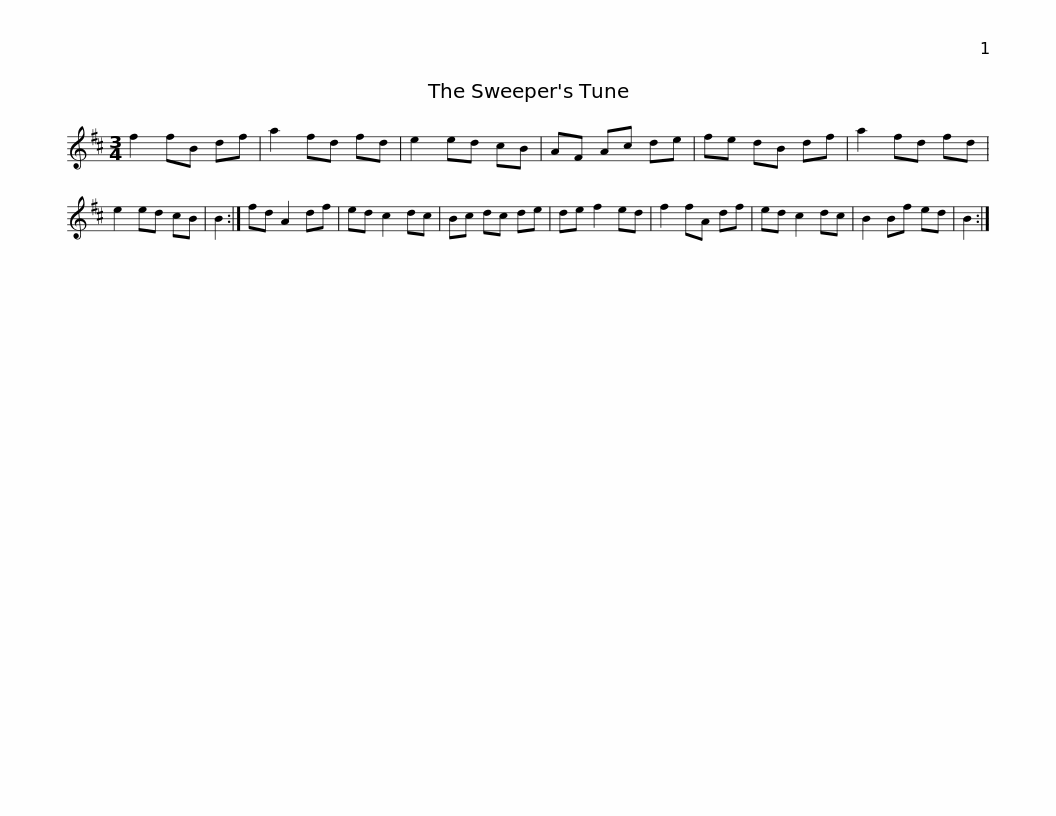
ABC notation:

X:1
L:1/8
M:3/4
I:linebreak $
K:Bmin
V:1 treble
V:1
 f2 fB df | a2 fd fd | e2 ed cB | AF Ac de | fe dB df | %5
 a2 fd fd | e2 ed cB | B2 :|$ fd A2 df | ed c2 dc | %10
 Bc dc de | de f2 ed | f2 fA df | ed c2 dc | B2 Bf ed | %15
 B2 :| %16
